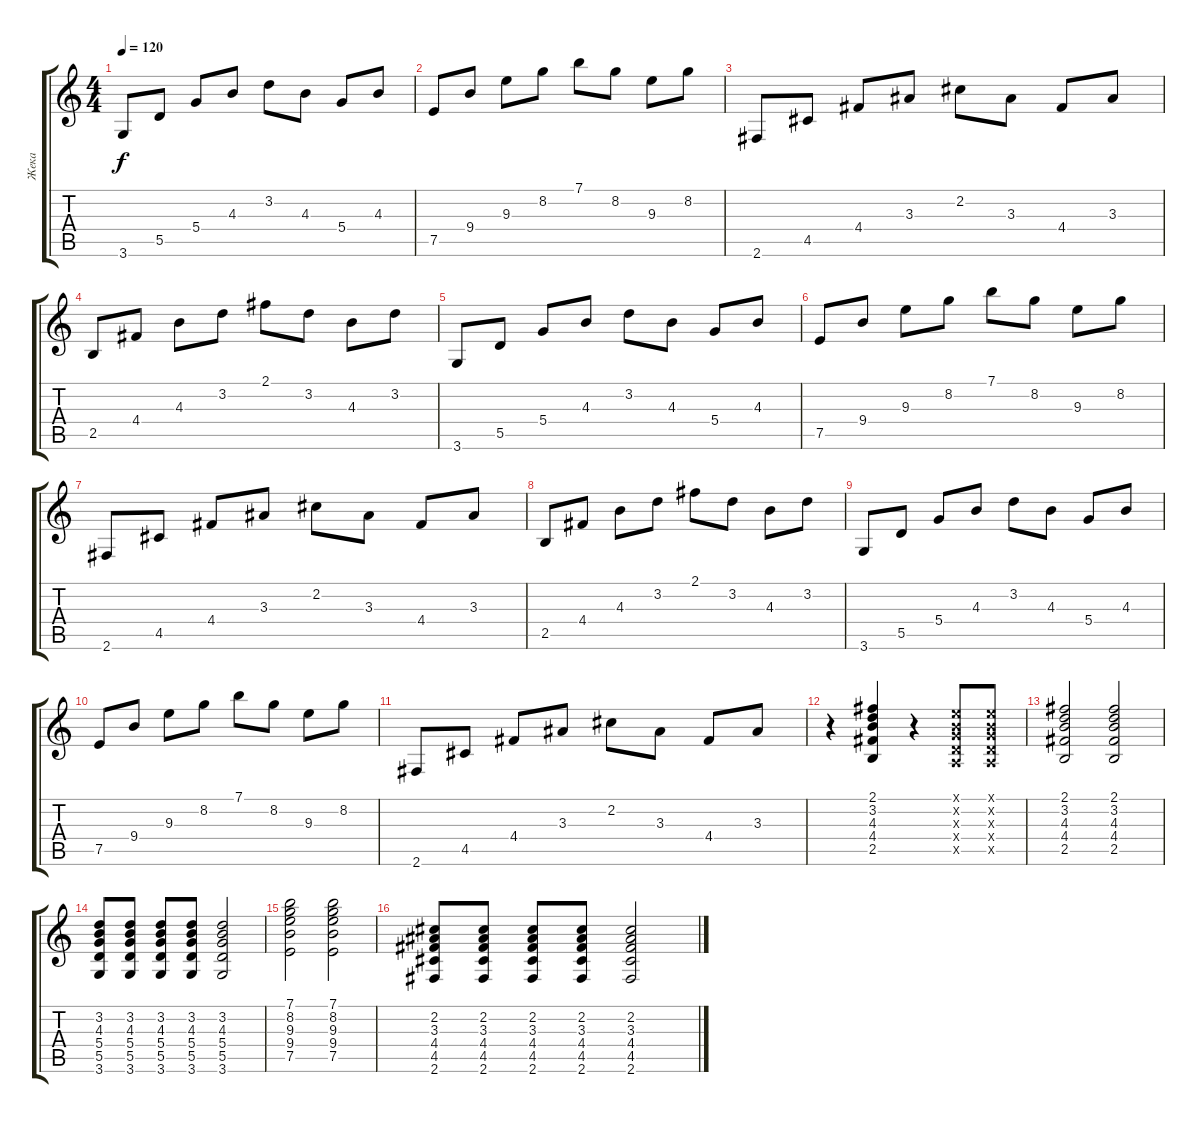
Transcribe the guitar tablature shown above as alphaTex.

\track ("Жека" "Жека") {instrument acousticguitarsteel}
\staff {score tabs}
\tuning (E4 B3 G3 D3 A2 E2) {hide}
\ts (4 4)
\tempo 120
\clef g2
\ks c
3.6.8{dy f} 5.5.8 5.4.8 4.3.8 3.2.8 4.3.8 5.4.8 4.3.8 |
7.5.8 9.4.8 9.3.8 8.2.8 7.1.8 8.2.8 9.3.8 8.2.8 |
2.6.8 4.5.8 4.4.8 3.3.8 2.2.8 3.3.8 4.4.8 3.3.8 |
2.5.8 4.4.8 4.3.8 3.2.8 2.1.8 3.2.8 4.3.8 3.2.8 |
3.6.8 5.5.8 5.4.8 4.3.8 3.2.8 4.3.8 5.4.8 4.3.8 |
7.5.8 9.4.8 9.3.8 8.2.8 7.1.8 8.2.8 9.3.8 8.2.8 |
2.6.8 4.5.8 4.4.8 3.3.8 2.2.8 3.3.8 4.4.8 3.3.8 |
2.5.8 4.4.8 4.3.8 3.2.8 2.1.8 3.2.8 4.3.8 3.2.8 |
3.6.8 5.5.8 5.4.8 4.3.8 3.2.8 4.3.8 5.4.8 4.3.8 |
7.5.8 9.4.8 9.3.8 8.2.8 7.1.8 8.2.8 9.3.8 8.2.8 |
2.6.8 4.5.8 4.4.8 3.3.8 2.2.8 3.3.8 4.4.8 3.3.8 |
r.4 (2.1 3.2 4.3 4.4 2.5).4 r.4 (0.1{x} 0.2{x} 0.3{x} 0.4{x} 0.5{x}).8 (0.1{x} 0.2{x} 0.3{x} 0.4{x} 0.5{x}).8 |
(2.1 3.2 4.3 4.4 2.5).2 (2.1 3.2 4.3 4.4 2.5).2 |
(3.2 4.3 5.4 5.5 3.6).8 (3.2 4.3 5.4 5.5 3.6).8 (3.2 4.3 5.4 5.5 3.6).8 (3.2 4.3 5.4 5.5 3.6).8 (3.2 4.3 5.4 5.5 3.6).2 |
(7.1 8.2 9.3 9.4 7.5).2 (7.1 8.2 9.3 9.4 7.5).2 |
(2.2 3.3 4.4 4.5 2.6).8 (2.2 3.3 4.4 4.5 2.6).8 (2.2 3.3 4.4 4.5 2.6).8 (2.2 3.3 4.4 4.5 2.6).8 (2.2 3.3 4.4 4.5 2.6).2
